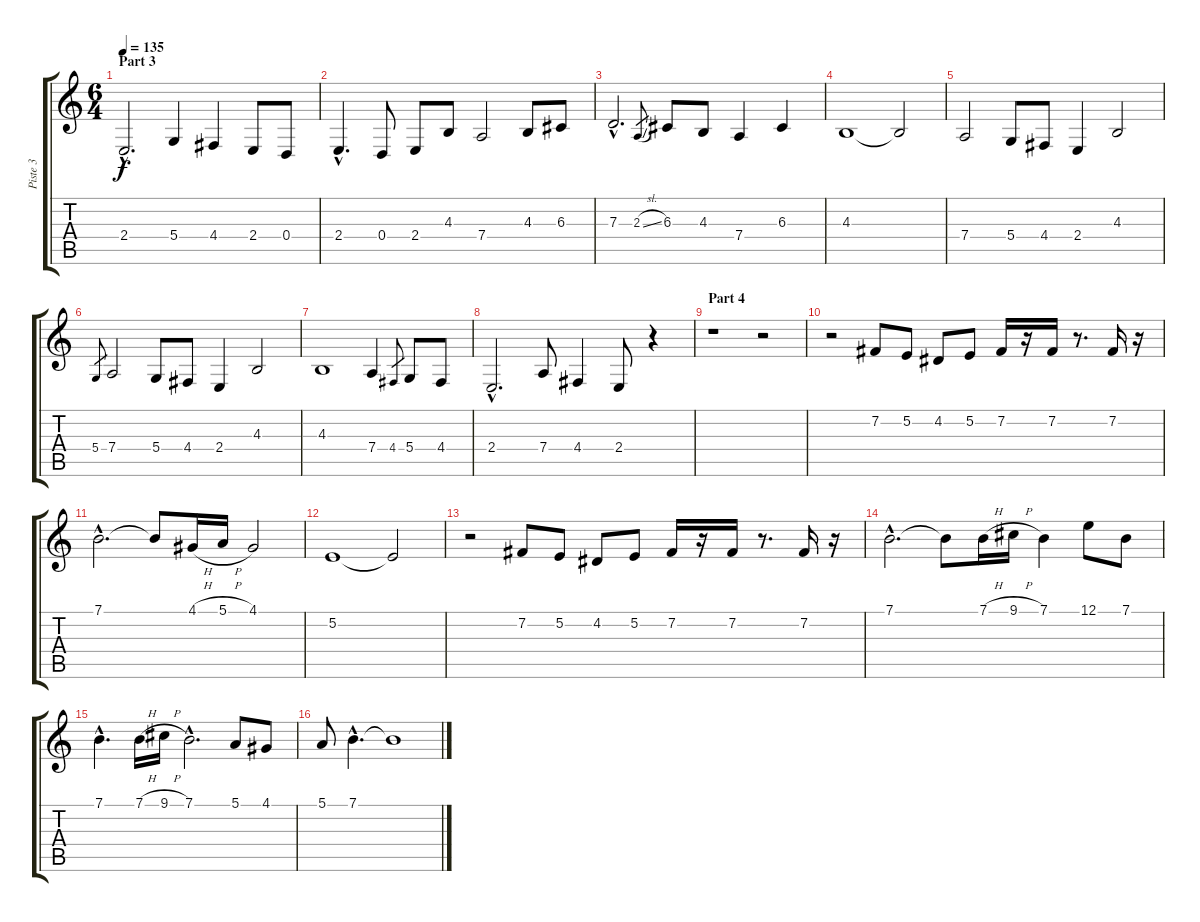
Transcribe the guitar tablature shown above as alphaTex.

\track ("Piste 3" "Piste 3") {instrument panflute}
\staff {score tabs}
\tuning (E4 B3 G3 D3 A2 E2) {hide}
\ts (6 4)
\section ("" "Part 3")
\tempo 135
\clef g2
\ks c
2.4{hac}.2{d dy f} 5.4.4 4.4.4 2.4.8 0.4.8 |
2.4{hac}.4{d} 0.4.8 2.4.8 4.3.8 7.4.2 4.3.8 6.3.8 |
7.3{hac}.2{d} 2.3{sl}.8{gr} 6.3.8 4.3.8 7.4.4 6.3.4 |
4.3.1 4.3{t}.2 |
7.4.2 5.4.8 4.4.8 2.4.4 4.3.2 |
5.4.8{gr} 7.4.2 5.4.8 4.4.8 2.4.4 4.3.2 |
4.3.1 7.4.4 4.4.8{gr} 5.4.8 4.4.8 |
2.4{hac}.2{d} 7.4.8 4.4.4 2.4.8 r.4 |
\section ("" "Part 4")
r.1 r.2 |
r.2 7.2.8 5.2.8 4.2.8 5.2.8 7.2.16 r.16 7.2.16 r.8{d} 7.2.16 r.16 |
7.1{hac}.2{d} 7.1{t}.8 4.1{h}.16 5.1{h}.16 4.1.2 |
5.2.1 5.2{t}.2 |
r.2 7.2.8 5.2.8 4.2.8 5.2.8 7.2.16 r.16 7.2.16 r.8{d} 7.2.16 r.16 |
7.1{hac}.2{d} 7.1{t}.8 7.1{h}.16 9.1{h}.16 7.1.4 12.1.8 7.1.8 |
7.1{hac}.4{d} 7.1{h}.16 9.1{h}.16 7.1{hac}.2{d} 5.1.8 4.1.8 |
5.1.8 7.1{hac}.4{d} 7.1{t}.1
